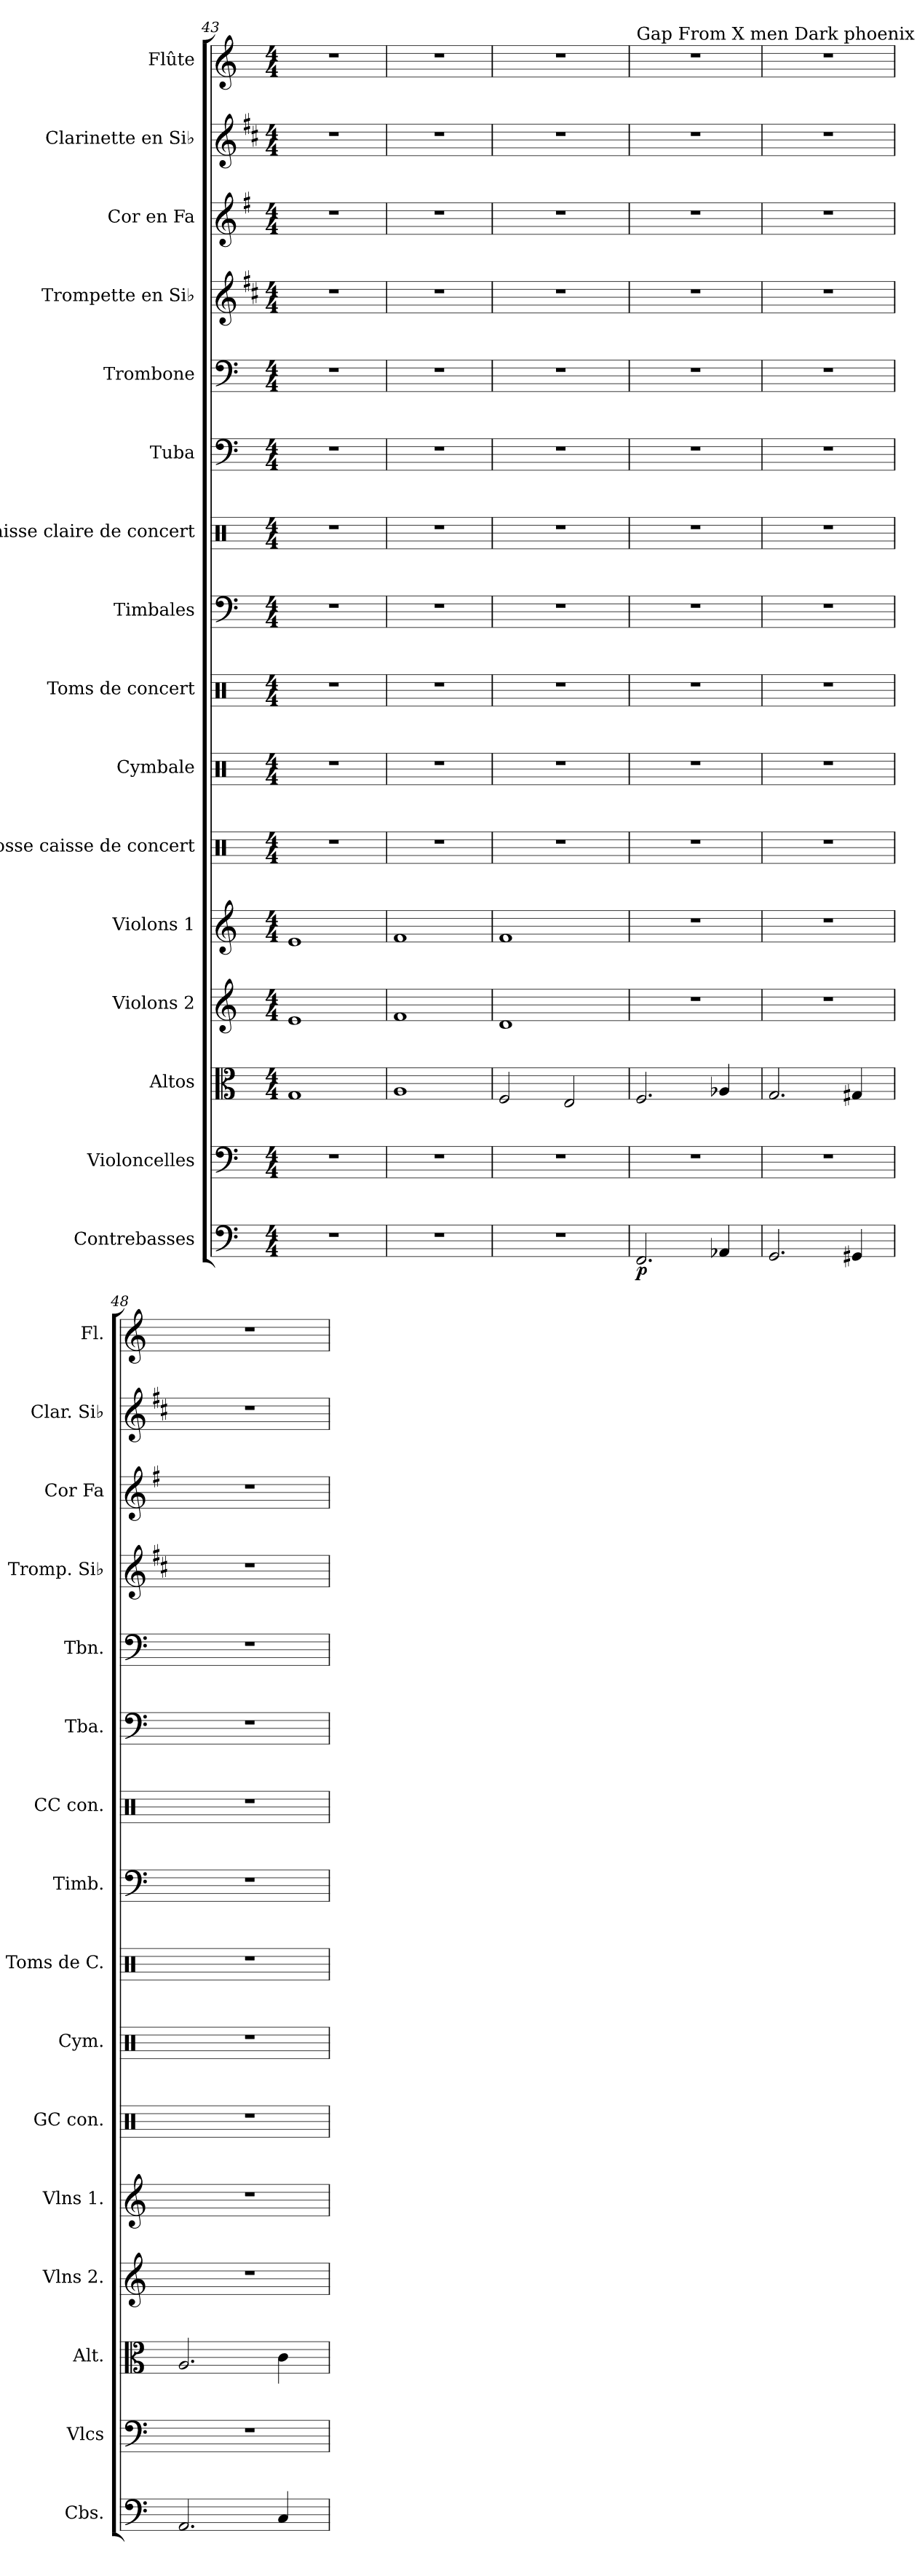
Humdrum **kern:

**kern	**dynam	**kern	**kern	**kern	**kern	**kern	**kern	**kern	**kern	**kern	**kern	**kern	**kern	**kern	**kern	**kern
*part16	*part16	*part15	*part14	*part13	*part12	*part11	*part10	*part9	*part8	*part7	*part6	*part5	*part4	*part3	*part2	*part1
*staff16	*staff16	*staff15	*staff14	*staff13	*staff12	*staff11	*staff10	*staff9	*staff8	*staff7	*staff6	*staff5	*staff4	*staff3	*staff2	*staff1
*I"Contrebasses	*	*I"Violoncelles	*I"Altos	*I"Violons 2	*I"Violons 1	*I"Grosse caisse de concert	*I"Cymbale	*I"Toms de concert	*I"Timbales	*I"Caisse claire de concert	*I"Tuba	*I"Trombone	*I"Trompette en Si♭	*I"Cor en Fa	*I"Clarinette en Si♭	*I"Flûte
*I'Cbs.	*	*I'Vlcs	*I'Alt.	*I'Vlns 2.	*I'Vlns 1.	*I'GC con.	*I'Cym.	*I'Toms de C.	*I'Timb.	*I'CC con.	*I'Tba.	*I'Tbn.	*I'Tromp. Si♭	*I'Cor Fa	*I'Clar. Si♭	*I'Fl.
*clefF4	*	*clefF4	*clefC3	*clefG2	*clefG2	*clefX	*clefX	*clefX	*clefF4	*clefX	*clefF4	*clefF4	*clefG2	*clefG2	*clefG2	*clefG2
*ITrd7c12	*	*	*	*	*	*	*	*	*	*	*	*	*ITrd1c2	*ITrd4c7	*ITrd1c2	*
*k[]	*	*k[]	*k[]	*k[]	*k[]	*k[]	*k[]	*k[]	*k[]	*k[]	*k[]	*k[]	*k[]	*k[]	*k[]	*k[]
*M4/4	*	*M4/4	*M4/4	*M4/4	*M4/4	*M4/4	*M4/4	*M4/4	*M4/4	*M4/4	*M4/4	*M4/4	*M4/4	*M4/4	*M4/4	*M4/4
=43	=43	=43	=43	=43	=43	=43	=43	=43	=43	=43	=43	=43	=43	=43	=43	=43
1r	.	1r	1G	1e	1e	1r	1r	1r	1r	1r	1r	1r	1r	1r	1r	1r
=44	=44	=44	=44	=44	=44	=44	=44	=44	=44	=44	=44	=44	=44	=44	=44	=44
1r	.	1r	1A	1f	1f	1r	1r	1r	1r	1r	1r	1r	1r	1r	1r	1r
=45	=45	=45	=45	=45	=45	=45	=45	=45	=45	=45	=45	=45	=45	=45	=45	=45
1r	.	1r	2F/	1d	1f	1r	1r	1r	1r	1r	1r	1r	1r	1r	1r	1r
.	.	.	2E/	.	.	.	.	.	.	.	.	.	.	.	.	.
=46	=46	=46	=46	=46	=46	=46	=46	=46	=46	=46	=46	=46	=46	=46	=46	=46
*	*	*	*	*	*	*	*	*	*	*	*	*	*	*	*	*MM68
!	!	!	!	!	!	!	!	!	!	!	!	!	!	!	!	!LO:TX:t=Gap From X men Dark phoenix
!	!LO:DY:b	!	!	!	!	!	!	!	!	!	!	!	!	!	!	!
2.FFF/	p	1r	2.F/	1r	1r	1r	1r	1r	1r	1r	1r	1r	1r	1r	1r	1r
4AAA-X/	.	.	4A-X/	.	.	.	.	.	.	.	.	.	.	.	.	.
=47	=47	=47	=47	=47	=47	=47	=47	=47	=47	=47	=47	=47	=47	=47	=47	=47
2.GGG/	.	1r	2.G/	1r	1r	1r	1r	1r	1r	1r	1r	1r	1r	1r	1r	1r
4GGG#X/	.	.	4G#X/	.	.	.	.	.	.	.	.	.	.	.	.	.
=48	=48	=48	=48	=48	=48	=48	=48	=48	=48	=48	=48	=48	=48	=48	=48	=48
2.AAA/	.	1r	2.A/	1r	1r	1r	1r	1r	1r	1r	1r	1r	1r	1r	1r	1r
4CC/	.	.	4c\	.	.	.	.	.	.	.	.	.	.	.	.	.
=	=	=	=	=	=	=	=	=	=	=	=	=	=	=	=	=
*-	*-	*-	*-	*-	*-	*-	*-	*-	*-	*-	*-	*-	*-	*-	*-	*-
